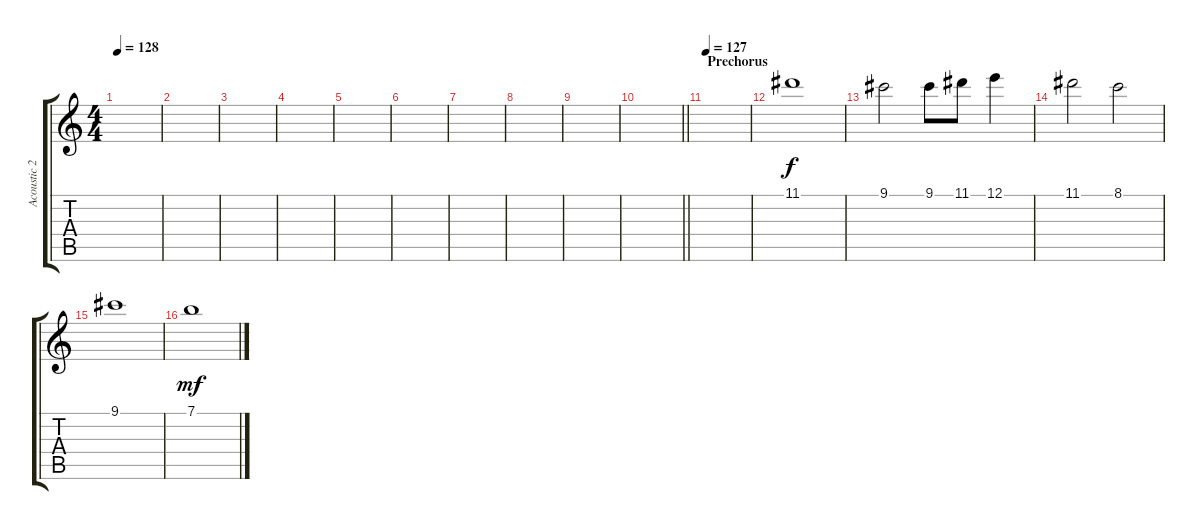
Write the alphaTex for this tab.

\track ("Acoustic 2" "Acoustic 2") {instrument acousticguitarsteel}
\staff {score tabs}
\tuning (E4 B3 G3 D3 A2 E2) {hide}
\ts (4 4)
\tempo 128
\clef g2
\ks c
|
|
|
|
|
|
|
|
|
\barLineRight lightlight
|
\section ("" "Prechorus")
\tempo 127
|
11.1.1 |
9.1.2 9.1.8 11.1.8 12.1.4 |
11.1.2 8.1.2 |
9.1.1 |
7.1.1{dy mf}
